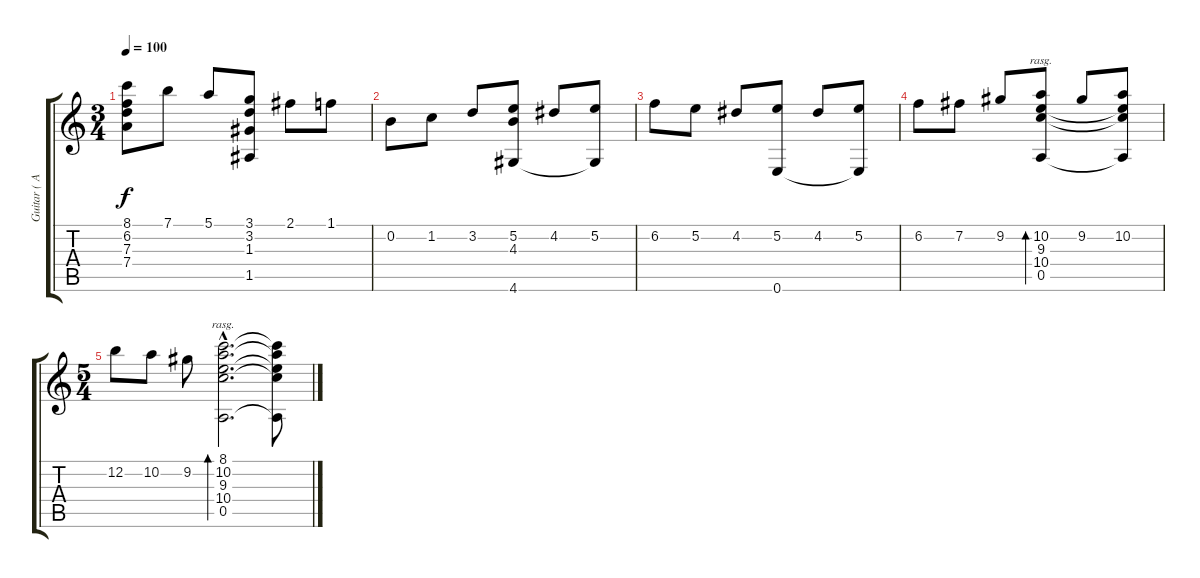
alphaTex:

\track ("Guitar ( Accoustic Nylon)" "Guitar ( A") {instrument acousticguitarnylon}
\staff {score tabs}
\tuning (E4 B3 G3 D3 A2 E2) {hide}
\ts (3 4)
\tempo 100
\clef g2
\ks c
(8.1 6.2 7.3 7.4).8{dy f} 7.1.8 5.1.8 (3.1 3.2 1.3 1.5).8 2.1.8 1.1.8 |
0.2.8 1.2.8 3.2.8 (5.2 4.3 4.6).8 4.2.8 (5.2 4.6{t}).8 |
6.2.8 5.2.8 4.2.8 (5.2 0.6).8 4.2.8 (5.2 0.6{t}).8 |
6.2.8 7.2.8 9.2.8 (10.2 9.3 10.4 0.5).8{bd 240 rasg ii} 9.2.8 (10.2 9.3{t} 10.4{t} 0.5{t}).8 |
\ts (5 4)
12.2.8 10.2.8 9.2.8 (8.1{hac} 10.2{hac} 9.3{hac} 10.4{hac} 0.5{hac}).2{d bd 480 rasg ii} (8.1{t} 10.2{t} 9.3{t} 10.4{t} 0.5{t}).8
